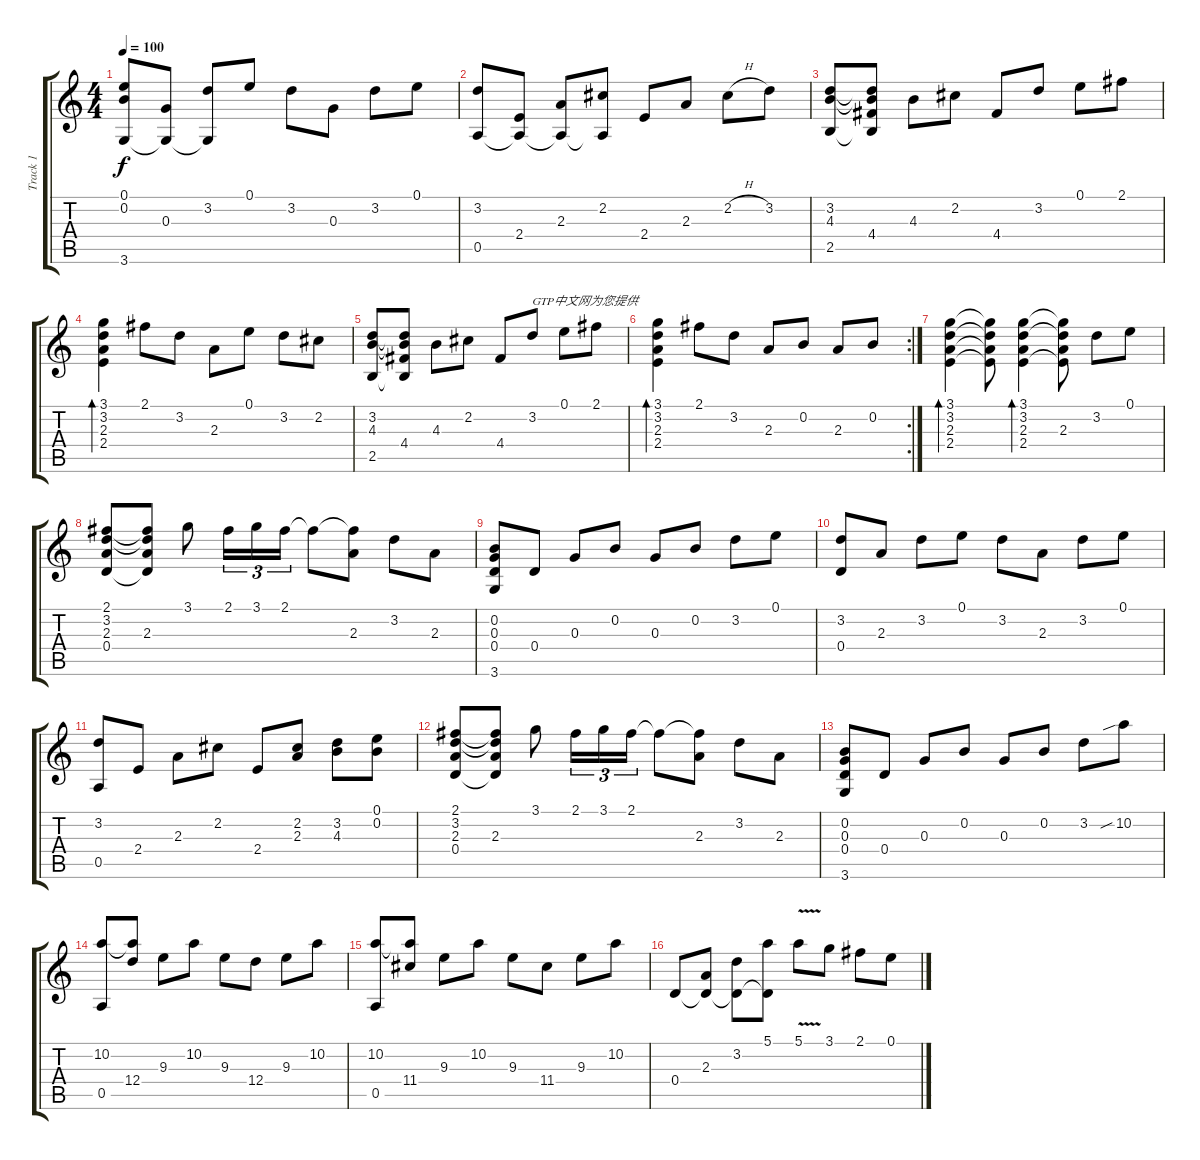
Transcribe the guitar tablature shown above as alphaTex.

\track ("Track 1" "Track 1") {instrument acousticguitarsteel}
\staff {score tabs}
\tuning (E4 B3 G3 D3 A2 E2) {hide}
\ts (4 4)
\tempo 100
\clef g2
\ks c
(0.1{t} 0.2{t} 3.6).8{dy f} (0.3 3.6{t}).8 (3.2 3.6{t}).8 0.1.8 3.2.8 0.3.8 3.2.8 0.1.8 |
(3.2 0.5).8 (2.4 0.5{t}).8 (2.3 0.5{t}).8 (2.2 0.5{t}).8 2.4.8 2.3.8 2.2{h}.8 3.2.8 |
(3.2 4.3 2.5).8 (3.2{t} 4.3{t} 4.4 2.5{t}).8 4.3.8 2.2.8 4.4.8 3.2.8 0.1.8 2.1.8 |
(3.1 3.2 2.3 2.4).4{bd 60} 2.1.8 3.2.8 2.3.8 0.1.8 3.2.8 2.2.8 |
(3.2 4.3 2.5).8 (3.2{t} 4.3{t} 4.4 2.5{t}).8 4.3.8 2.2.8 4.4.8 3.2.8{txt "GTP中文网为您提供"} 0.1.8 2.1.8 |
\rc 2
(3.1 3.2 2.3 2.4).4{bd 60} 2.1.8 3.2.8 2.3.8 0.2.8 2.3.8 0.2.8 |
(3.1 3.2 2.3 2.4).4{bd 60} (3.1{t} 3.2{t} 2.3{t} 2.4{t}).8 (3.1 3.2 2.3 2.4).4{bd 60} (3.1{t} 3.2{t} 2.3 2.4{t}).8 3.2.8 0.1.8 |
(2.1 3.2 2.3 0.4).8 (2.1{t} 3.2{t} 2.3 0.4{t}).8 3.1.8 2.1.16{tu (3 2)} 3.1.16{tu (3 2)} 2.1.16{tu (3 2)} 2.1{t}.8 (2.1{t} 2.3).8 3.2.8 2.3.8 |
(0.2 0.3 0.4 3.6).8 0.4.8 0.3.8 0.2.8 0.3.8 0.2.8 3.2.8 0.1.8 |
(3.2 0.4).8 2.3.8 3.2.8 0.1.8 3.2.8 2.3.8 3.2.8 0.1.8 |
(3.2 0.5).8 2.4.8 2.3.8 2.2.8 2.4.8 (2.2 2.3).8 (3.2 4.3).8 (0.1 0.2).8 |
(2.1 3.2 2.3 0.4).8 (2.1{t} 3.2{t} 2.3 0.4{t}).8 3.1.8 2.1.16{tu (3 2)} 3.1.16{tu (3 2)} 2.1.16{tu (3 2)} 2.1{t}.8 (2.1{t} 2.3).8 3.2.8 2.3.8 |
(0.2 0.3 0.4 3.6).8 0.4.8 0.3.8 0.2.8 0.3.8 0.2.8 3.2.8 10.2{sib}.8 |
(10.2 0.5).8 (10.2{t} 12.4).8 9.3.8 10.2.8 9.3.8 12.4.8 9.3.8 10.2.8 |
(10.2 0.5).8 (10.2{t} 11.4).8 9.3.8 10.2.8 9.3.8 11.4.8 9.3.8 10.2.8 |
0.4.8 (2.3 0.4{t}).8 (3.2 0.4{t}).8 (5.1 0.4{t}).8 5.1{v}.8 3.1.8 2.1.8 0.1.8
